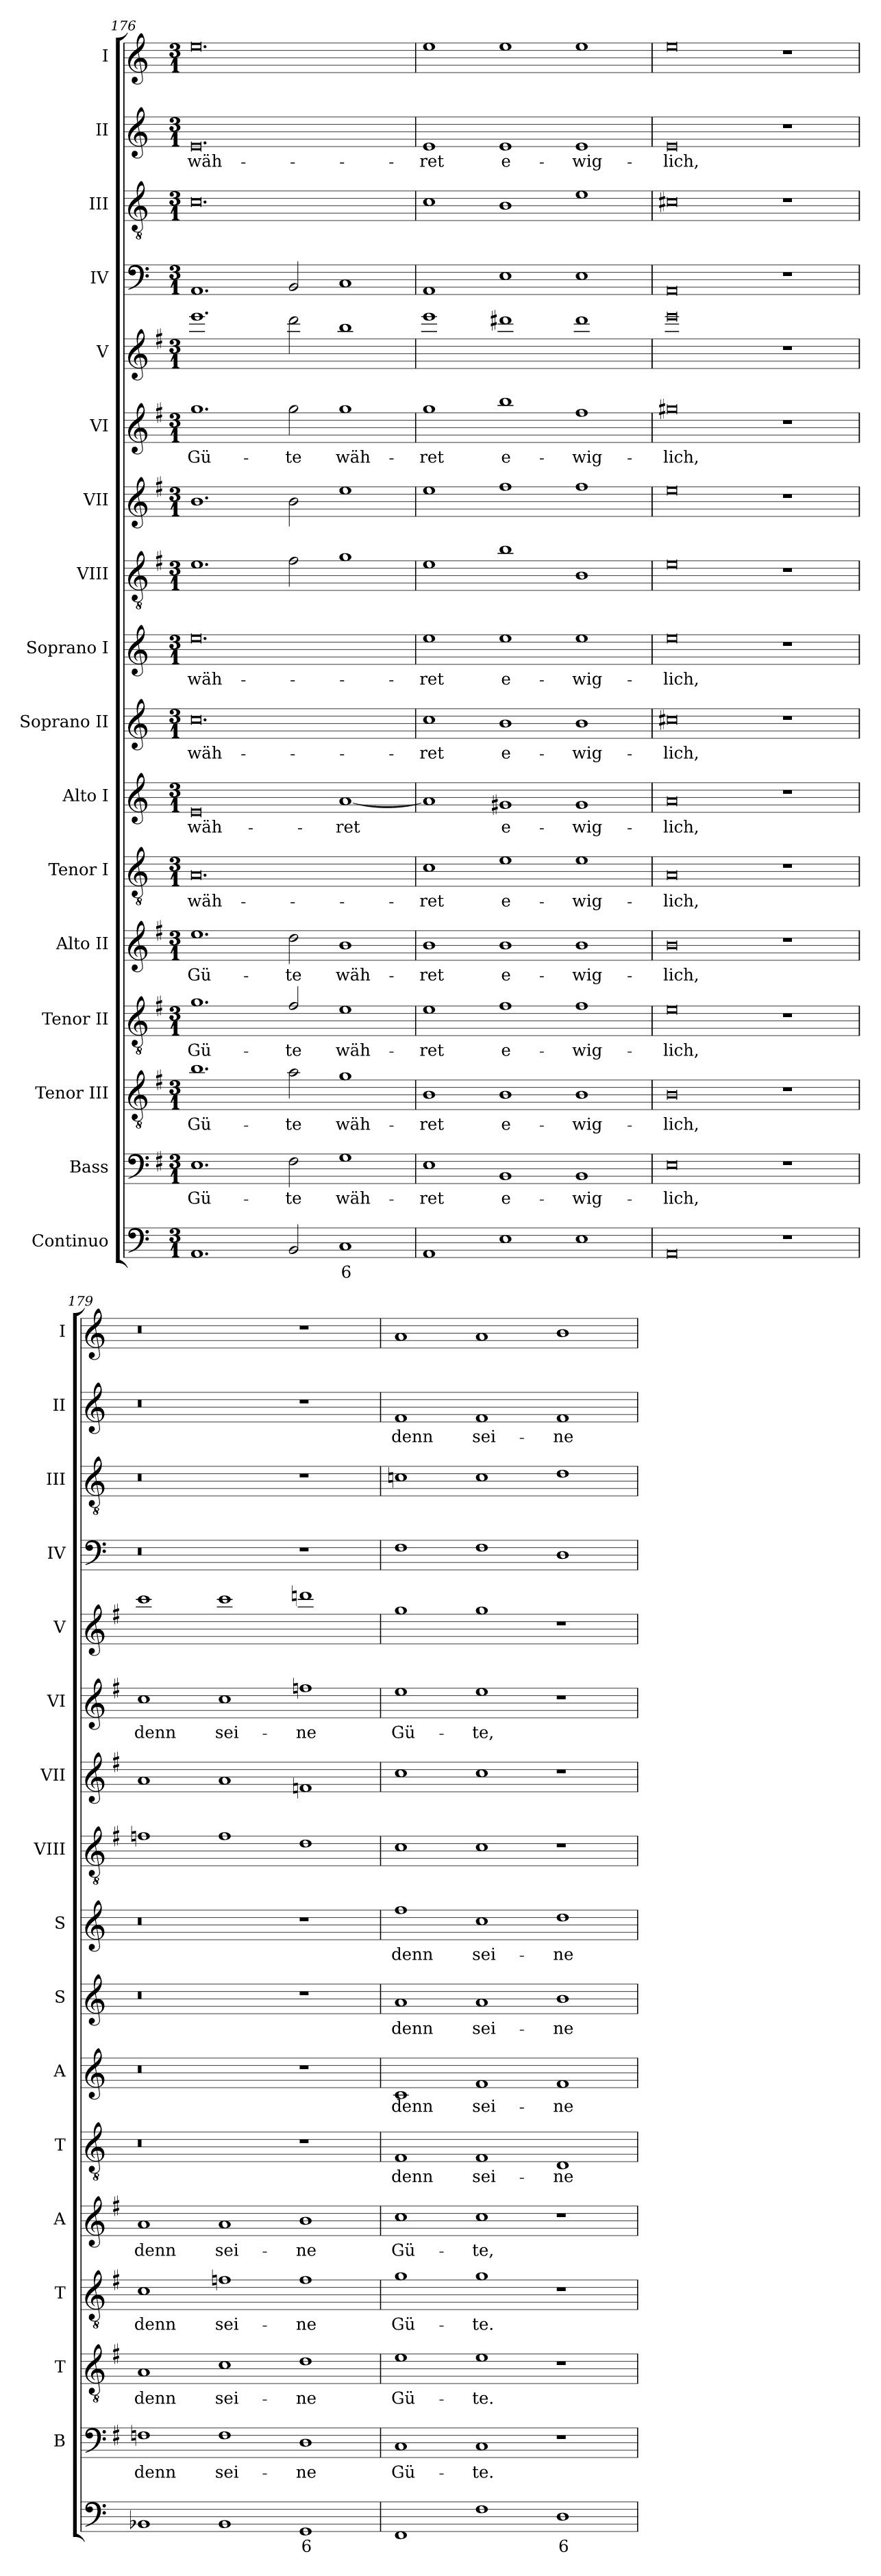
**kern	**text	**kern	**text	**kern	**text	**kern	**text	**kern	**text	**kern	**text	**kern	**text	**kern	**text	**kern	**text	**kern	**kern	**kern	**text	**kern	**kern	**kern	**kern	**text	**kern
*part17	*part17	*part16	*part16	*part15	*part15	*part14	*part14	*part13	*part13	*part12	*part12	*part11	*part11	*part10	*part10	*part9	*part9	*part8	*part7	*part6	*part6	*part5	*part4	*part3	*part2	*part2	*part1
*staff17	*staff17	*staff16	*staff16	*staff15	*staff15	*staff14	*staff14	*staff13	*staff13	*staff12	*staff12	*staff11	*staff11	*staff10	*staff10	*staff9	*staff9	*staff8	*staff7	*staff6	*staff6	*staff5	*staff4	*staff3	*staff2	*staff2	*staff1
*I"Continuo	*	*I"Bass	*	*I"Tenor III	*	*I"Tenor II	*	*I"Alto II	*	*I"Tenor I	*	*I"Alto I	*	*I"Soprano II	*	*I"Soprano I	*	*I"VIII	*I"VII	*I"VI	*	*I"V	*I"IV	*I"III	*I"II	*	*I"I
*	*	*I'B	*	*I'T	*	*I'T	*	*I'A	*	*I'T	*	*I'A	*	*I'S	*	*I'S	*	*I'VIII	*I'VII	*I'VI	*	*I'V	*I'IV	*I'III	*I'II	*	*I'I
*clefF4	*	*clefF4	*	*clefGv2	*	*clefGv2	*	*clefG2	*	*clefGv2	*	*clefG2	*	*clefG2	*	*clefG2	*	*clefGv2	*clefG2	*clefG2	*	*clefG2	*clefF4	*clefGv2	*clefG2	*	*clefG2
*	*	*ITrd4c7	*	*ITrd4c7	*	*ITrd4c7	*	*ITrd4c7	*	*	*	*	*	*	*	*	*	*ITrd4c7	*ITrd4c7	*ITrd4c7	*	*ITrd4c7	*	*	*	*	*
*k[]	*	*k[]	*	*k[]	*	*k[]	*	*k[]	*	*k[]	*	*k[]	*	*k[]	*	*k[]	*	*k[]	*k[]	*k[]	*	*k[]	*k[]	*k[]	*k[]	*	*k[]
*C:	*	*C:	*	*C:	*	*C:	*	*C:	*	*C:	*	*C:	*	*C:	*	*C:	*	*C:	*C:	*C:	*	*C:	*C:	*C:	*C:	*	*C:
*M3/1	*	*M3/1	*	*M3/1	*	*M3/1	*	*M3/1	*	*M3/1	*	*M3/1	*	*M3/1	*	*M3/1	*	*M3/1	*M3/1	*M3/1	*	*M3/1	*M3/1	*M3/1	*M3/1	*	*M3/1
=176	=176	=176	=176	=176	=176	=176	=176	=176	=176	=176	=176	=176	=176	=176	=176	=176	=176	=176	=176	=176	=176	=176	=176	=176	=176	=176	=176
!	!	!	!LO:LY:b	!	!LO:LY:b	!	!LO:LY:b	!	!LO:LY:b	!	!LO:LY:b	!	!LO:LY:b	!	!LO:LY:b	!	!LO:LY:b	!	!	!	!LO:LY:b	!	!	!	!	!LO:LY:b	!
1.AA	.	1.AA	Gü-	1.e	Gü-	1.c	Gü-	1.a	Gü-	0.A	wäh-	0e	wäh-	0.cc	wäh-	0.ee	wäh-	1.A	1.e	1.cc	Gü-	1.aa	1.AA	0.c	0.e	wäh-	0.ee
!	!	!	!LO:LY:b	!	!LO:LY:b	!	!LO:LY:b	!	!LO:LY:b	!	!	!	!	!	!	!	!	!	!	!	!LO:LY:b	!	!	!	!	!	!
2BB	.	2BB	-te	2d\	-te	2B/	-te	2g	-te	.	.	.	.	.	.	.	.	2B\	2e	2cc\	-te	2gg	2BB	.	.	.	.
!	!LO:LY:b	!	!LO:LY:b	!	!LO:LY:b	!	!LO:LY:b	!	!LO:LY:b	!	!	!	!LO:LY:b	!	!	!	!	!	!	!	!LO:LY:b	!	!	!	!	!	!
1C	6	1C	wäh-	1c	wäh-	1A	wäh-	1e	wäh-	.	.	[1a	-ret	.	.	.	.	1c	1a	1cc	wäh-	1ee	1C	.	.	.	.
=177	=177	=177	=177	=177	=177	=177	=177	=177	=177	=177	=177	=177	=177	=177	=177	=177	=177	=177	=177	=177	=177	=177	=177	=177	=177	=177	=177
!	!	!	!LO:LY:b	!	!LO:LY:b	!	!LO:LY:b	!	!LO:LY:b	!	!LO:LY:b	!	!	!	!LO:LY:b	!	!LO:LY:b	!	!	!	!LO:LY:b	!	!	!	!	!LO:LY:b	!
1AA	.	1AA	-ret	1E	-ret	1A	-ret	1e	-ret	1c	-ret	1a]	.	1cc	-ret	1ee	-ret	1A	1a	1cc	-ret	1aa	1AA	1c	1e	-ret	1ee
!	!	!	!LO:LY:b	!	!LO:LY:b	!	!LO:LY:b	!	!LO:LY:b	!	!LO:LY:b	!	!LO:LY:b	!	!LO:LY:b	!	!LO:LY:b	!	!	!	!LO:LY:b	!	!	!	!	!LO:LY:b	!
1E	.	1EE	e-	1E	e-	1B	e-	1e	e-	1e	e-	1g#X	e-	1b	e-	1ee	e-	1e	1b	1ee	e-	1gg#X	1E	1B	1e	e-	1ee
!	!	!	!LO:LY:b	!	!LO:LY:b	!	!LO:LY:b	!	!LO:LY:b	!	!LO:LY:b	!	!LO:LY:b	!	!LO:LY:b	!	!LO:LY:b	!	!	!	!LO:LY:b	!	!	!	!	!LO:LY:b	!
1E	.	1EE	-wig-	1E	-wig-	1B	-wig-	1e	-wig-	1e	-wig-	1g#	-wig-	1b	-wig-	1ee	-wig-	1E	1b	1b	-wig-	1gg#	1E	1e	1e	-wig-	1ee
=178	=178	=178	=178	=178	=178	=178	=178	=178	=178	=178	=178	=178	=178	=178	=178	=178	=178	=178	=178	=178	=178	=178	=178	=178	=178	=178	=178
!	!	!	!LO:LY:b	!	!LO:LY:b	!	!LO:LY:b	!	!LO:LY:b	!	!LO:LY:b	!	!LO:LY:b	!	!LO:LY:b	!	!LO:LY:b	!	!	!	!LO:LY:b	!	!	!	!	!LO:LY:b	!
0AA	.	0AA	-lich,	0E	-lich,	0A	-lich,	0e	-lich,	0A	-lich,	0a	-lich,	0cc#X	-lich,	0ee	-lich,	0A	0a	0cc#X	-lich,	0aa	0AA	0c#X	0e	-lich,	0ee
1r	.	1r	.	1r	.	1r	.	1r	.	1r	.	1r	.	1r	.	1r	.	1r	1r	1r	.	1r	1r	1r	1r	.	1r
=179	=179	=179	=179	=179	=179	=179	=179	=179	=179	=179	=179	=179	=179	=179	=179	=179	=179	=179	=179	=179	=179	=179	=179	=179	=179	=179	=179
!	!	!	!LO:LY:b	!	!LO:LY:b	!	!LO:LY:b	!	!LO:LY:b	!	!	!	!	!	!	!	!	!	!	!	!LO:LY:b	!	!	!	!	!	!
1BB-X	.	1BB-X	denn	1D	denn	1F	denn	1d	denn	0r	.	0r	.	0r	.	0r	.	1B-X	1d	1f	denn	1ff	0r	0r	0r	.	0r
!	!	!	!LO:LY:b	!	!LO:LY:b	!	!LO:LY:b	!	!LO:LY:b	!	!	!	!	!	!	!	!	!	!	!	!LO:LY:b	!	!	!	!	!	!
1BB-	.	1BB-	sei-	1F	sei-	1B-X	sei-	1d	sei-	.	.	.	.	.	.	.	.	1B-	1d	1f	sei-	1ff	.	.	.	.	.
!	!LO:LY:b	!	!LO:LY:b	!	!LO:LY:b	!	!LO:LY:b	!	!LO:LY:b	!	!	!	!	!	!	!	!	!	!	!	!LO:LY:b	!	!	!	!	!	!
1GG	6	1GG	-ne	1G	-ne	1B-	-ne	1e	-ne	1r	.	1r	.	1r	.	1r	.	1G	1B-X	1b-X	-ne	1ggn	1r	1r	1r	.	1r
=180	=180	=180	=180	=180	=180	=180	=180	=180	=180	=180	=180	=180	=180	=180	=180	=180	=180	=180	=180	=180	=180	=180	=180	=180	=180	=180	=180
!	!	!	!LO:LY:b	!	!LO:LY:b	!	!LO:LY:b	!	!LO:LY:b	!	!LO:LY:b	!	!LO:LY:b	!	!LO:LY:b	!	!LO:LY:b	!	!	!	!LO:LY:b	!	!	!	!	!LO:LY:b	!
1FF	.	1FF	Gü-	1A	Gü-	1c	Gü-	1f	Gü-	1F	denn	1c	denn	1a	denn	1ff	denn	1F	1f	1a	Gü-	1cc	1F	1cn	1f	denn	1a
!	!	!	!LO:LY:b	!	!LO:LY:b	!	!LO:LY:b	!	!LO:LY:b	!	!LO:LY:b	!	!LO:LY:b	!	!LO:LY:b	!	!LO:LY:b	!	!	!	!LO:LY:b	!	!	!	!	!LO:LY:b	!
1F	.	1FF	-te.	1A	-te.	1c	-te.	1f	-te,	1F	sei-	1f	sei-	1a	sei-	1cc	sei-	1F	1f	1a	-te,	1cc	1F	1c	1f	sei-	1a
!	!LO:LY:b	!	!	!	!	!	!	!	!	!	!LO:LY:b	!	!LO:LY:b	!	!LO:LY:b	!	!LO:LY:b	!	!	!	!	!	!	!	!	!LO:LY:b	!
1D	6	1r	.	1r	.	1r	.	1r	.	1D	-ne	1f	-ne	1b	-ne	1dd	-ne	1r	1r	1r	.	1r	1D	1d	1f	-ne	1b
=	=	=	=	=	=	=	=	=	=	=	=	=	=	=	=	=	=	=	=	=	=	=	=	=	=	=	=
*-	*-	*-	*-	*-	*-	*-	*-	*-	*-	*-	*-	*-	*-	*-	*-	*-	*-	*-	*-	*-	*-	*-	*-	*-	*-	*-	*-
